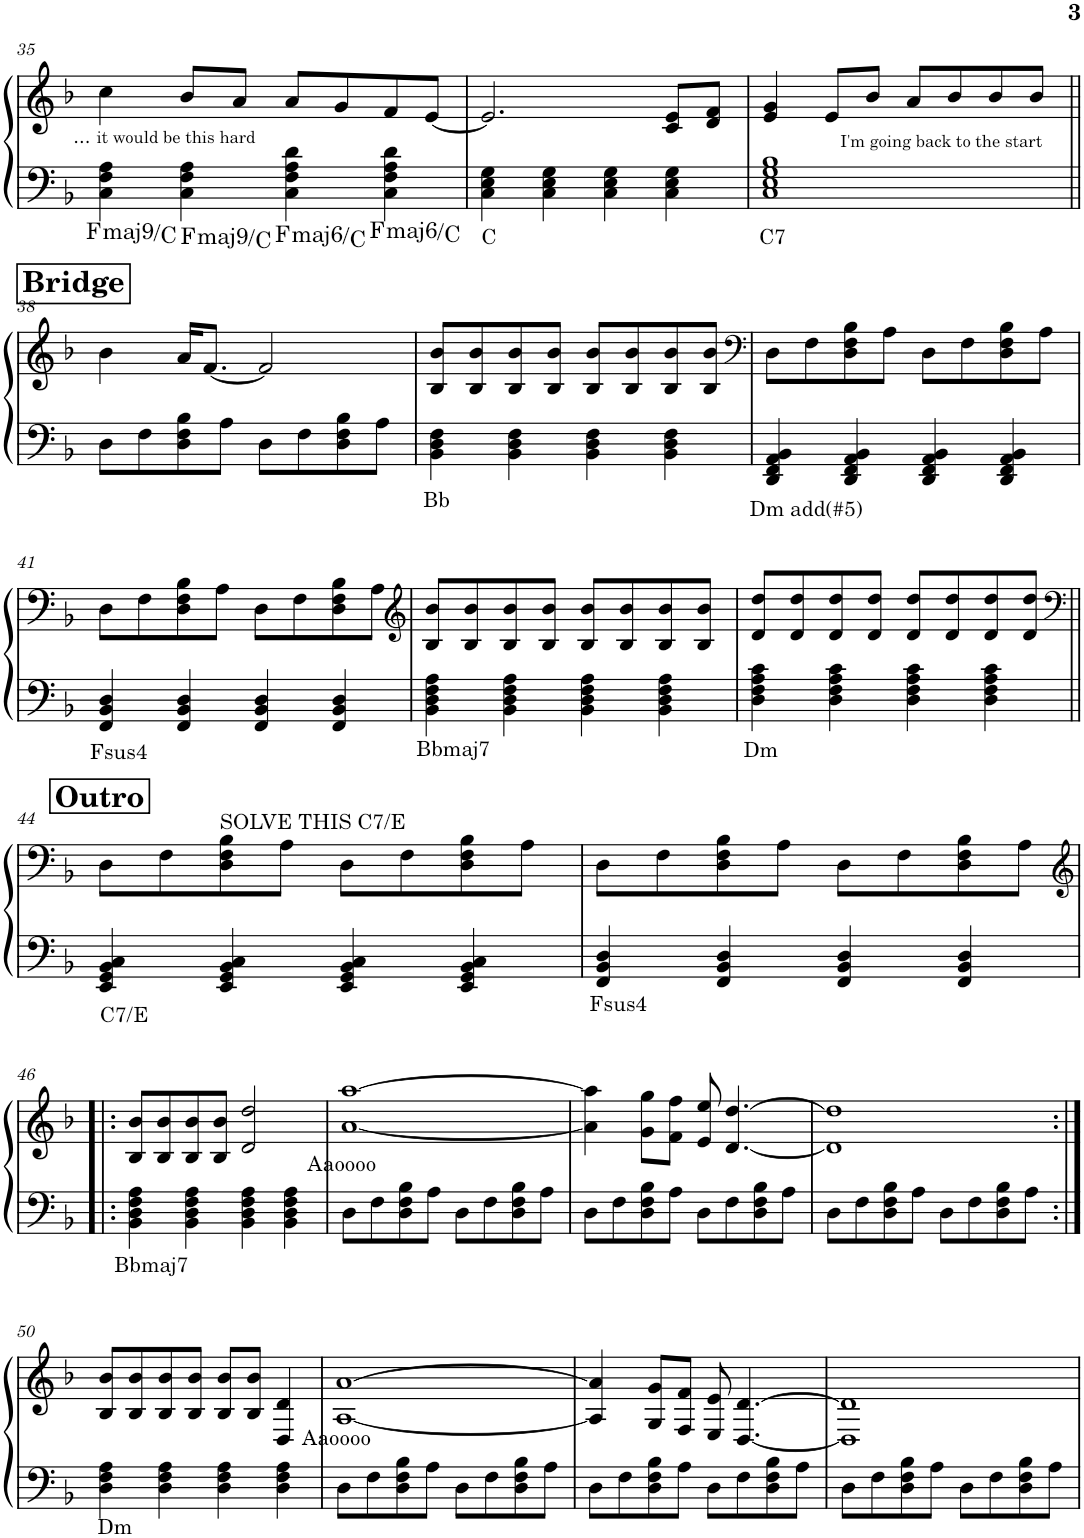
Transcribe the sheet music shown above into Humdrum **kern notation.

**kern	**kern	**harte
*part1	*part1	*part1
*staff2	*staff1	*
*I"Piano	*	*
*I'Pno.	*	*
!!LO:PB:g=z
*clefF4	*clefG2	*
*k[b-]	*k[b-]	*
*M4/4	*M4/4	*
=35	=35	=35
!	!LO:TX:b:t=...	!
!	!LO:TX:b:t=it would be this hard	!LO:H:kt=maj9
4C\ 4F\ 4A\	4cc\	F:maj9/5
!	!	!LO:H:kt=maj9
4C\ 4F\ 4A\	8b-/L	F:maj9/5
.	8a/J	.
!	!	!LO:H:kt=maj6
4C\ 4F\ 4A\ 4d\	8a/L	F:maj6/5
.	8g/	.
!	!	!LO:H:kt=maj6
4C\ 4F\ 4A\ 4d\	8f/	F:maj6/5
.	[8e/J	.
=36	=36	=36
!LO:TX:b:t=C	!	!
4C\ 4E\ 4G\	2.e/]	.
4C\ 4E\ 4G\	.	.
4C\ 4E\ 4G\	.	.
4C\ 4E\ 4G\	8c/ 8e/L	.
.	8d/ 8f/J	.
=37	=37	=37
!LO:TX:b:t=C7	!	!
1C 1E 1G 1B-	4e/ 4g/	.
!	!LO:TX:b:t=I'm going back to the start	!
.	8e/L	.
.	8b-/J	.
.	8a/L	.
.	8b-/	.
.	8b-/	.
.	8b-/J	.
!!LO:LB:g=z
!!LO:REH:place=s1:a:B:cj:fs=14:t=Bridge
=38||	=38||	=38||
8D\L	4b-\	.
8F\	.	.
8D\ 8F\ 8B-\	16a/KL	.
.	[8.f/J	.
8A\J	.	.
8D\L	2f/]	.
8F\	.	.
8D\ 8F\ 8B-\	.	.
8A\J	.	.
=39	=39	=39
!LO:TX:b:t=Bb	!	!
4BB-\ 4D\ 4F\	8B-/ 8b-/L	.
.	8B-/ 8b-/	.
4BB-\ 4D\ 4F\	8B-/ 8b-/	.
.	8B-/ 8b-/J	.
4BB-\ 4D\ 4F\	8B-/ 8b-/L	.
.	8B-/ 8b-/	.
4BB-\ 4D\ 4F\	8B-/ 8b-/	.
.	8B-/ 8b-/J	.
=40	=40	=40
*	*clefF4	*
!LO:TX:b:t=Dm add(#5)	!	!
4DD/ 4FF/ 4AA/ 4BB-/	8D\L	.
.	8F\	.
4DD/ 4FF/ 4AA/ 4BB-/	8D\ 8F\ 8B-\	.
.	8A\J	.
4DD/ 4FF/ 4AA/ 4BB-/	8D\L	.
.	8F\	.
4DD/ 4FF/ 4AA/ 4BB-/	8D\ 8F\ 8B-\	.
.	8A\J	.
!!LO:LB:g=z
=41	=41	=41
!LO:TX:b:t=Fsus4	!	!
4FF/ 4BB-/ 4D/	8D\L	.
.	8F\	.
4FF/ 4BB-/ 4D/	8D\ 8F\ 8B-\	.
.	8A\J	.
4FF/ 4BB-/ 4D/	8D\L	.
.	8F\	.
4FF/ 4BB-/ 4D/	8D\ 8F\ 8B-\	.
.	8A\J	.
=42	=42	=42
*	*clefG2	*
!LO:TX:b:t=Bbmaj7	!	!
4BB-\ 4D\ 4F\ 4A\	8B-/ 8b-/L	.
.	8B-/ 8b-/	.
4BB-\ 4D\ 4F\ 4A\	8B-/ 8b-/	.
.	8B-/ 8b-/J	.
4BB-\ 4D\ 4F\ 4A\	8B-/ 8b-/L	.
.	8B-/ 8b-/	.
4BB-\ 4D\ 4F\ 4A\	8B-/ 8b-/	.
.	8B-/ 8b-/J	.
=43	=43	=43
!LO:TX:b:t=Dm	!	!
4D\ 4F\ 4A\ 4c\	8d/ 8dd/L	.
.	8d/ 8dd/	.
4D\ 4F\ 4A\ 4c\	8d/ 8dd/	.
.	8d/ 8dd/J	.
4D\ 4F\ 4A\ 4c\	8d/ 8dd/L	.
.	8d/ 8dd/	.
4D\ 4F\ 4A\ 4c\	8d/ 8dd/	.
.	8d/ 8dd/J	.
!!LO:LB:g=z
!!LO:REH:place=s1:a:B:cj:fs=14:t=Outro
=44||	=44||	=44||
*	*clefF4	*
!LO:TX:b:t=C7/E	!	!
4EE/ 4GG/ 4BB-/ 4C/	8D\L	.
.	8F\	.
!	!LO:TX:a:t=SOLVE THIS C7/E	!
4EE/ 4GG/ 4BB-/ 4C/	8D\ 8F\ 8B-\	.
.	8A\J	.
4EE/ 4GG/ 4BB-/ 4C/	8D\L	.
.	8F\	.
4EE/ 4GG/ 4BB-/ 4C/	8D\ 8F\ 8B-\	.
.	8A\J	.
=45	=45	=45
!LO:TX:b:t=Fsus4	!	!
4FF/ 4BB-/ 4D/	8D\L	.
.	8F\	.
4FF/ 4BB-/ 4D/	8D\ 8F\ 8B-\	.
.	8A\J	.
4FF/ 4BB-/ 4D/	8D\L	.
.	8F\	.
4FF/ 4BB-/ 4D/	8D\ 8F\ 8B-\	.
.	8A\J	.
!!LO:LB:g=z
=46!|:	=46!|:	=46!|:
*	*clefG2	*
!LO:TX:b:t=Bbmaj7	!	!
4BB-\ 4D\ 4F\ 4A\	8B-/ 8b-/L	.
.	8B-/ 8b-/	.
4BB-\ 4D\ 4F\ 4A\	8B-/ 8b-/	.
.	8B-/ 8b-/J	.
4BB-\ 4D\ 4F\ 4A\	2d/ 2dd/	.
4BB-\ 4D\ 4F\ 4A\	.	.
=47	=47	=47
!	!LO:TX:b:t=Aaoooo	!
8D\L	[1a [1aa	.
8F\	.	.
8D\ 8F\ 8B-\	.	.
8A\J	.	.
8D\L	.	.
8F\	.	.
8D\ 8F\ 8B-\	.	.
8A\J	.	.
=48	=48	=48
8D\L	4a\] 4aa\]	.
8F\	.	.
8D\ 8F\ 8B-\	8g\ 8gg\L	.
8A\J	8f\ 8ff\J	.
8D\L	8e/ 8ee/	.
8F\	[4.d/ [4.dd/	.
8D\ 8F\ 8B-\	.	.
8A\J	.	.
=49	=49	=49
8D\L	1d] 1dd]	.
8F\	.	.
8D\ 8F\ 8B-\	.	.
8A\J	.	.
8D\L	.	.
8F\	.	.
8D\ 8F\ 8B-\	.	.
8A\J	.	.
!!LO:LB:g=z
=50:|!	=50:|!	=50:|!
!LO:TX:b:t=Dm	!	!
4D\ 4F\ 4A\	8B-/ 8b-/L	.
.	8B-/ 8b-/	.
4D\ 4F\ 4A\	8B-/ 8b-/	.
.	8B-/ 8b-/J	.
4D\ 4F\ 4A\	8B-/ 8b-/L	.
.	8B-/ 8b-/J	.
4D\ 4F\ 4A\	4D/ 4d/	.
=51	=51	=51
!	!LO:TX:b:t=Aaoooo	!
8D\L	[1A [1a	.
8F\	.	.
8D\ 8F\ 8B-\	.	.
8A\J	.	.
8D\L	.	.
8F\	.	.
8D\ 8F\ 8B-\	.	.
8A\J	.	.
=52	=52	=52
8D\L	4A/] 4a/]	.
8F\	.	.
8D\ 8F\ 8B-\	8G/ 8g/L	.
8A\J	8F/ 8f/J	.
8D\L	8E/ 8e/	.
8F\	[4.D/ [4.d/	.
8D\ 8F\ 8B-\	.	.
8A\J	.	.
=53	=53	=53
8D\L	1D] 1d]	.
8F\	.	.
8D\ 8F\ 8B-\	.	.
8A\J	.	.
8D\L	.	.
8F\	.	.
8D\ 8F\ 8B-\	.	.
8A\J	.	.
=	=	=
*-	*-	*-
